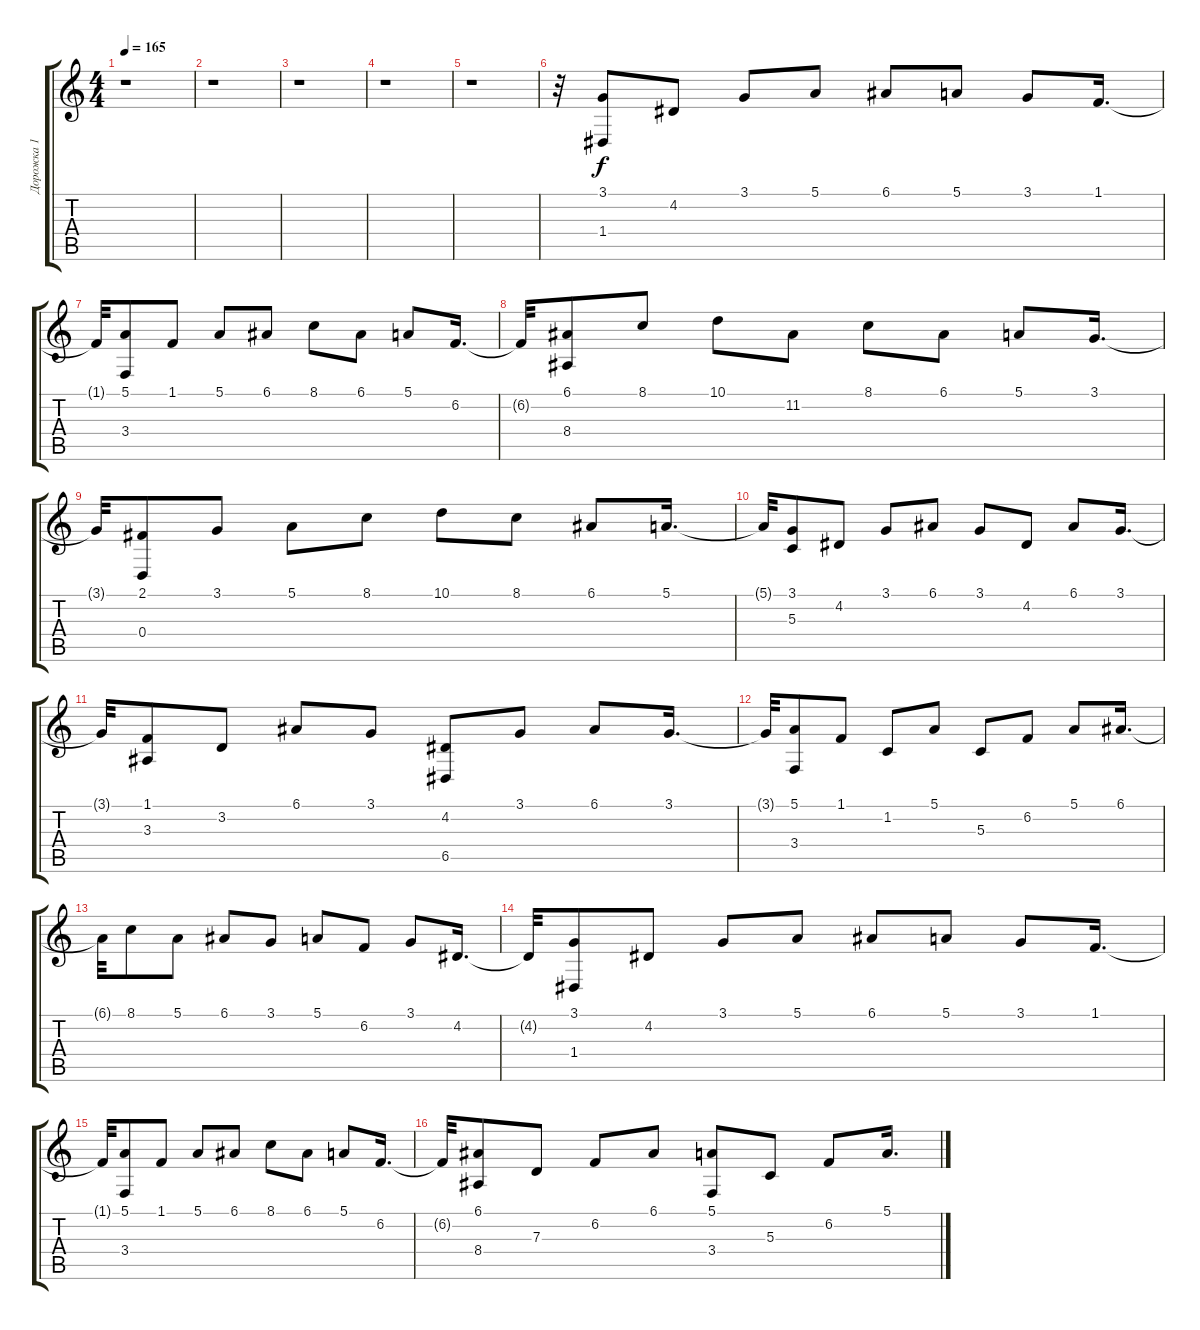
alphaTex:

\track ("Дорожка 1" "Дорожка 1") {instrument stringensemble1}
\staff {score tabs}
\tuning (E4 B3 G3 D3 A2 E2) {hide}
\ts (4 4)
\tempo 165
\clef g2
\ks c
r.1{dy f} |
r.1 |
r.1 |
r.1 |
r.1 |
r.32 (3.1 1.4).8 4.2.8 3.1.8 5.1.8 6.1.8 5.1.8 3.1.8 1.1.16{d} |
1.1{t}.32 (5.1 3.4).8 1.1.8 5.1.8 6.1.8 8.1.8 6.1.8 5.1.8 6.2.16{d} |
6.2{t}.32 (6.1 8.4).8 8.1.8 10.1.8 11.2.8 8.1.8 6.1.8 5.1.8 3.1.16{d} |
3.1{t}.32 (2.1 0.4).8 3.1.8 5.1.8 8.1.8 10.1.8 8.1.8 6.1.8 5.1.16{d} |
5.1{t}.32 (3.1 5.3).8 4.2.8 3.1.8 6.1.8 3.1.8 4.2.8 6.1.8 3.1.16{d} |
3.1{t}.32 (1.1 3.3).8 3.2.8 6.1.8 3.1.8 (4.2 6.5).8 3.1.8 6.1.8 3.1.16{d} |
3.1{t}.32 (5.1 3.4).8 1.1.8 1.2.8 5.1.8 5.3.8 6.2.8 5.1.8 6.1.16{d} |
6.1{t}.32 8.1.8 5.1.8 6.1.8 3.1.8 5.1.8 6.2.8 3.1.8 4.2.16{d} |
4.2{t}.32 (3.1 1.4).8 4.2.8 3.1.8 5.1.8 6.1.8 5.1.8 3.1.8 1.1.16{d} |
1.1{t}.32 (5.1 3.4).8 1.1.8 5.1.8 6.1.8 8.1.8 6.1.8 5.1.8 6.2.16{d} |
6.2{t}.32 (6.1 8.4).8 7.3.8 6.2.8 6.1.8 (5.1 3.4).8 5.3.8 6.2.8 5.1.16{d}
